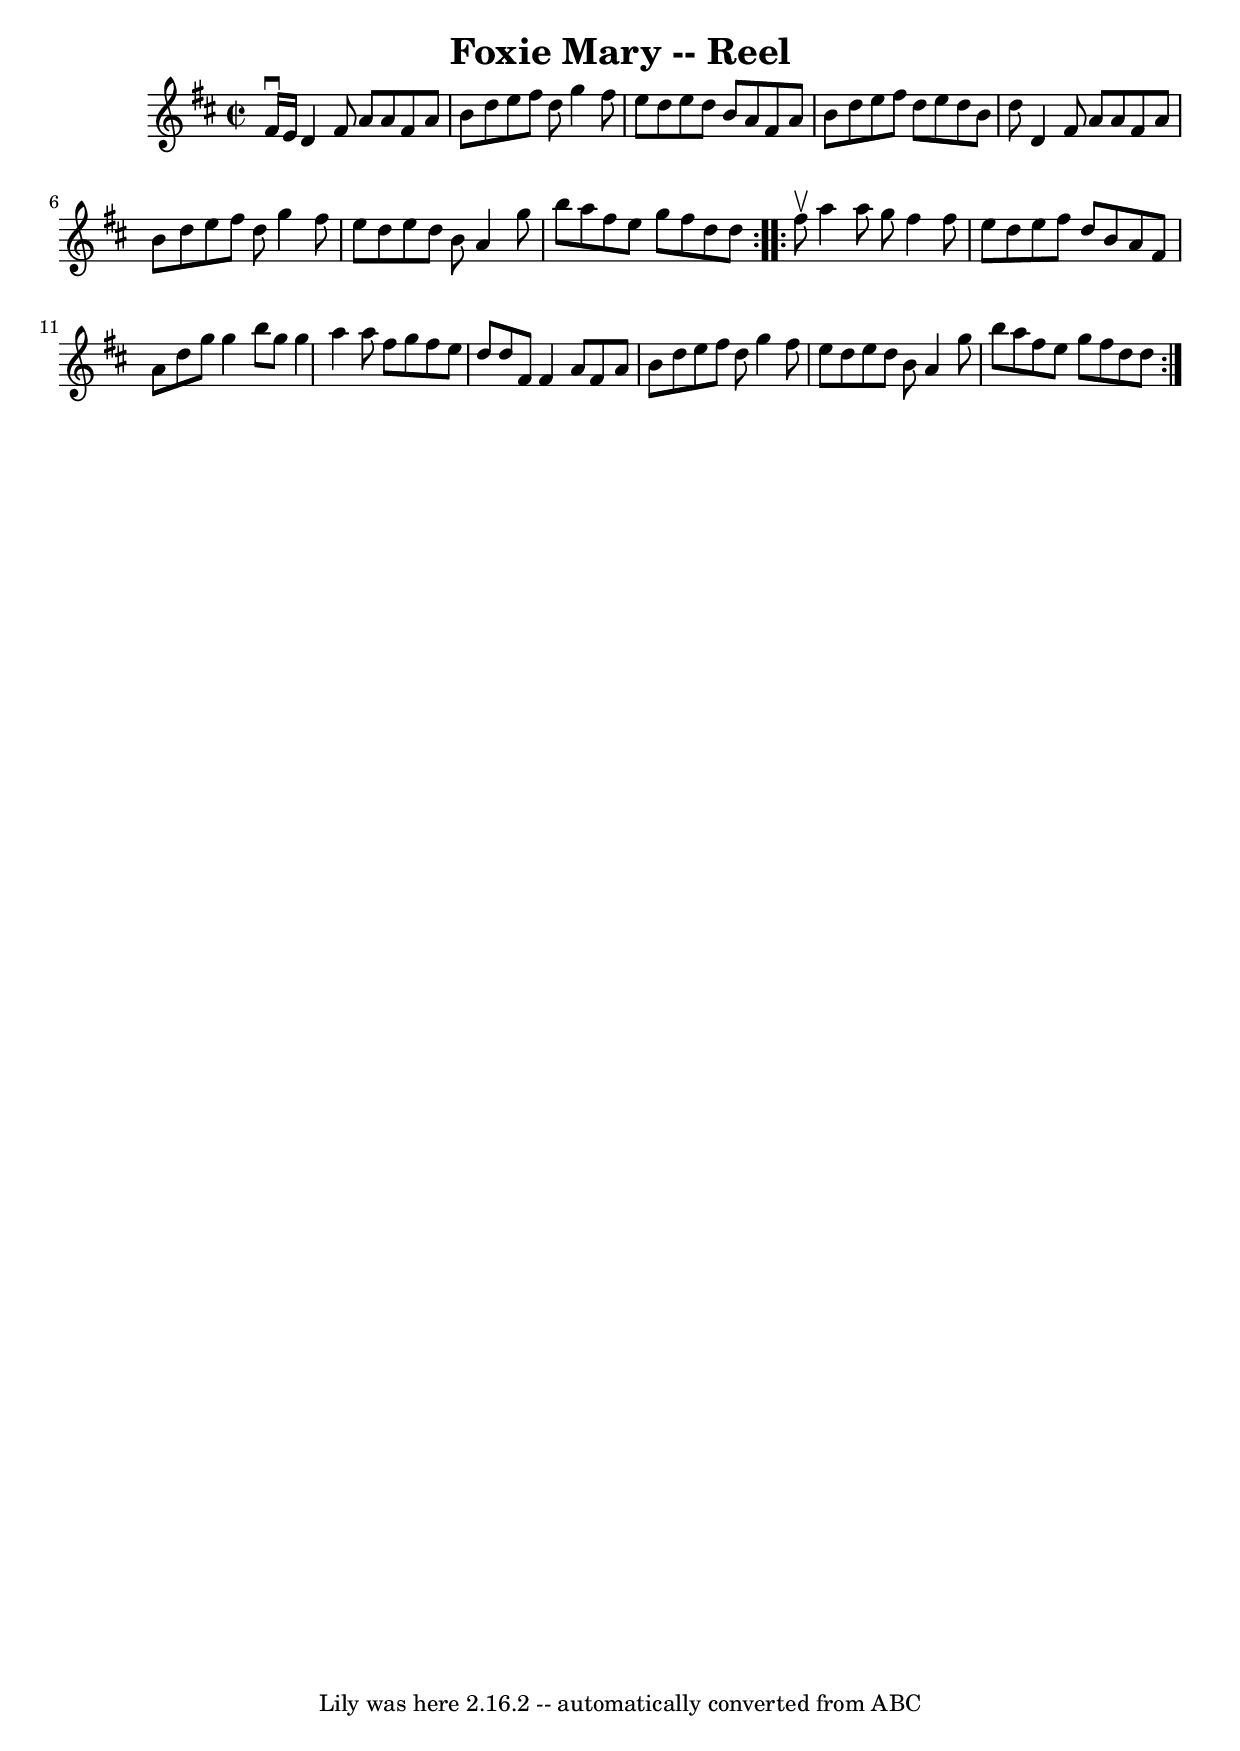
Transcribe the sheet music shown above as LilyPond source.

\version "2.16.2"
\include "Mammoth.ily"
\header {
  %% book = "Ryan's Mammoth Collection"
  crossRefNumber = "1"
  footnotes = "\\\\45"
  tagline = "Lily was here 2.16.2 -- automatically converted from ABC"
  title = "Foxie Mary -- Reel"

}
voicedefault =  {



  \repeat volta 2 {

    \override Staff.TimeSignature #'style = #'C
    \time 2/2 
    \key d \major
 fis'16^\downbow e'16  |
    d'4 fis'8   
    a'8 a'8 fis'8 a'8 b'8    |
    d''8 e''8 fis''8 d''8 
    g''4 fis''8 e''8    |
    d''8 e''8 d''8 b'8 a'8    
    fis'8 a'8 b'8    |
    d''8 e''8 fis''8 d''8 e''8    
    d''8 b'8 d''8    |
    d'4 fis'8 a'8 a'8 fis'8 a'8  
    b'8    |
    d''8 e''8 fis''8 d''8 g''4 fis''8 e''8    
    |
    d''8 e''8 d''8 b'8 a'4 g''8 b''8    |
    
    a''8 fis''8 e''8 g''8 fis''8 d''8 d''8    
  }     

  \repeat volta 2 {
    fis''8^\upbow |
    a''4 a''8 g''8 fis''4  
    fis''8 e''8    |
    d''8 e''8 fis''8 d''8 b'8 a'8    
    fis'8 a'8    |
    d''8 g''8 g''4 b''8 g''8 g''4    
    |
    a''4 a''8 fis''8 g''8 fis''8 e''8 d''8    |
    
    d''8 fis'8 fis'4 a'8 fis'8 a'8 b'8    |
    d''8    
    e''8 fis''8 d''8 g''4 fis''8 e''8    |
    d''8 e''8    
    d''8 b'8 a'4 g''8 b''8    |
    a''8 fis''8 e''8 g''8 
    fis''8 d''8 d''8    
  }   

}

\score{
  <<

    \context Staff="default"
    {
      \voicedefault 
      
    }

  >>
  \layout {
    
  }
  \midi {
  }

}
